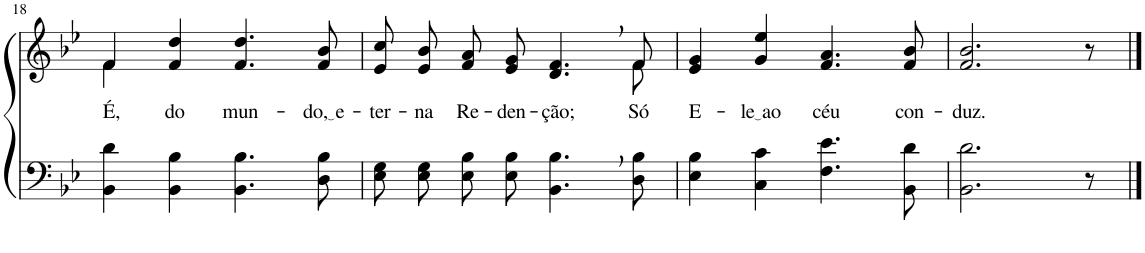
**kern	**kern	**text
*part2	*part1	*part1
*staff2	*staff1	*staff1
*I"Parte III e IV	*I"Parte I e II	*
!!LO:PB:g=z
*clefF4	*clefG2	*
*Trd1c2	*Trd1c2	*
*k[b-e-]	*k[b-e-]	*
*M4/4	*M4/4	*
=18	=18	=18
*	*^	*
!	!	!	!LO:LY:b
4BB-\ 4d\	4f/	4f\	É,
!	!	!	!LO:LY:b
4BB-\ 4B-\	4f/ 4dd/	2.ryy	do
!	!	!	!LO:LY:b
4.BB-\ 4.B-\	4.f/ 4.dd/	.	mun-
!	!	!	!LO:LY:b
8D\ 8B-\	8f/ 8b-/	.	do, e
=19	=19	=19	=19
!	!	!	!LO:LY:b
8E-\ 8G\L	8e-/ 8cc/L	2..ryy	-ter-
!	!	!	!LO:LY:b
8E-\ 8G\J	8e-/ 8b-/J	.	-na
!	!	!	!LO:LY:b
8E-\ 8B-\L	8f/ 8a/L	.	Re-
!	!	!	!LO:LY:b
8E-\ 8B-\J	8e-/ 8g/J	.	-den-
!	!	!	!LO:LY:b
4.BB-\, 4.B-\,	4.d/, 4.f/,	.	-ção;
!	!	!	!LO:LY:b
8D\ 8B-\	8f/	8f\	Só
=20	=20	=20	=20
!	!	!	!LO:LY:b
*	*v	*v	*
4E-\ 4B-\	4e-/ 4g/	E-
!	!	!LO:LY:b
4C\ 4c\	4g/ 4ee-/	le ao
!	!	!LO:LY:b
4.F\ 4.e-\	4.f/ 4.a/	céu
!	!	!LO:LY:b
8BB-\ 8d\	8f/ 8b-/	con-
=21	=21	=21
!	!	!LO:LY:b
2.BB-\ 2.d\	2.f/ 2.b-/	-duz.
8r	8r	.
==	==	==
*-	*-	*-
